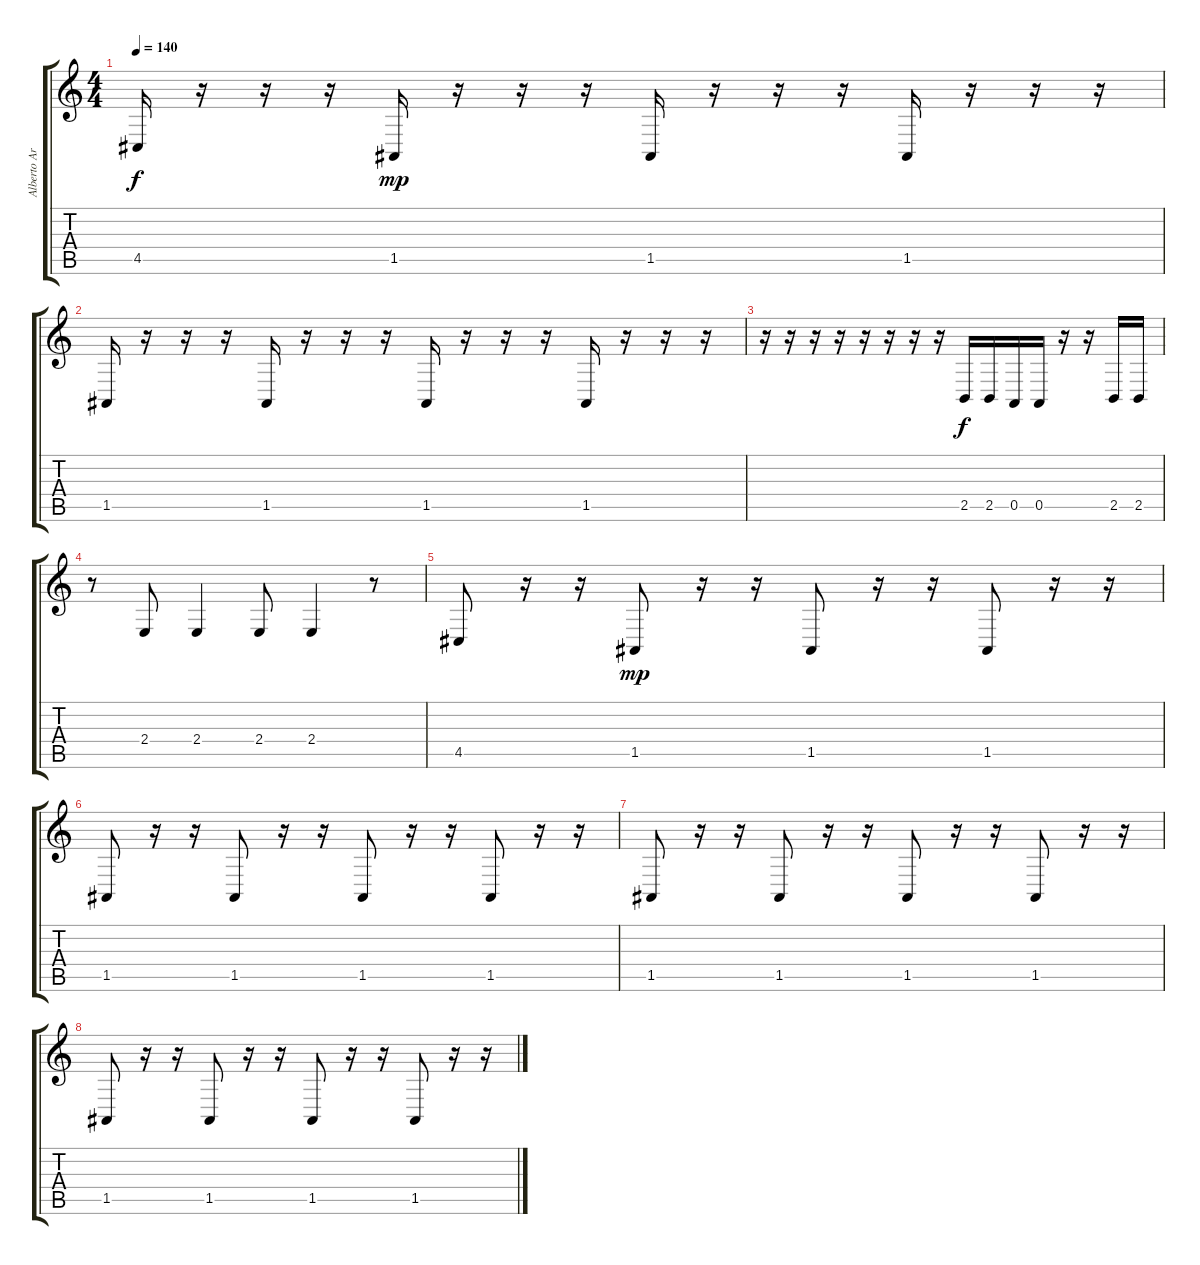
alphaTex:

\track ("Alberto Ardines" "Alberto Ar") {instrument acousticgrandpiano}
\staff {score tabs}
\tuning (E4 B3 G3 D3 A2 E2) {hide}
\ts (4 4)
\tempo 140
\clef g2
\ks c
4.5.16{dy f} r.16 r.16 r.16 1.5.16{dy mp} r.16 r.16 r.16 1.5.16 r.16 r.16 r.16 1.5.16 r.16 r.16 r.16 |
1.5.16 r.16 r.16 r.16 1.5.16 r.16 r.16 r.16 1.5.16 r.16 r.16 r.16 1.5.16 r.16 r.16 r.16 |
r.16 r.16 r.16 r.16 r.16 r.16 r.16 r.16 2.5.16{dy f} 2.5.16 0.5.16 0.5.16 r.16 r.16 2.5.16 2.5.16 |
r.8 2.4.8 2.4.4 2.4.8 2.4.4 r.8 |
4.5.8 r.16 r.16 1.5.8{dy mp} r.16 r.16 1.5.8 r.16 r.16 1.5.8 r.16 r.16 |
1.5.8 r.16 r.16 1.5.8 r.16 r.16 1.5.8 r.16 r.16 1.5.8 r.16 r.16 |
1.5.8 r.16 r.16 1.5.8 r.16 r.16 1.5.8 r.16 r.16 1.5.8 r.16 r.16 |
1.5.8 r.16 r.16 1.5.8 r.16 r.16 1.5.8 r.16 r.16 1.5.8 r.16 r.16
